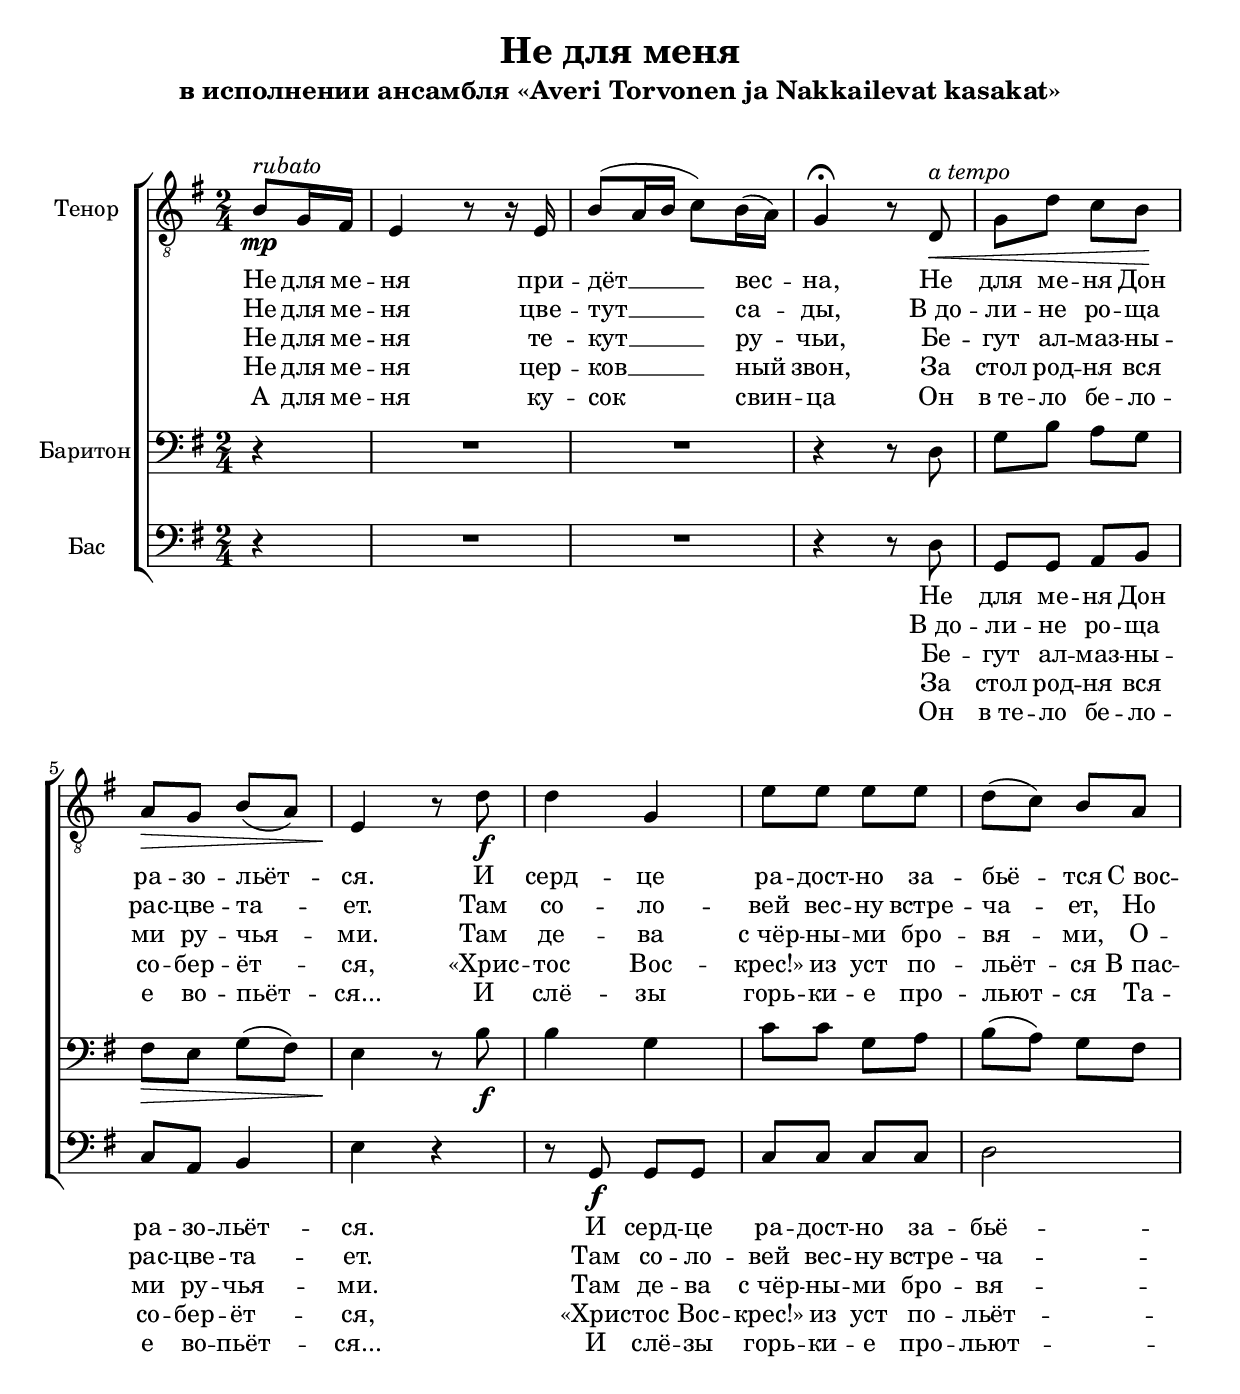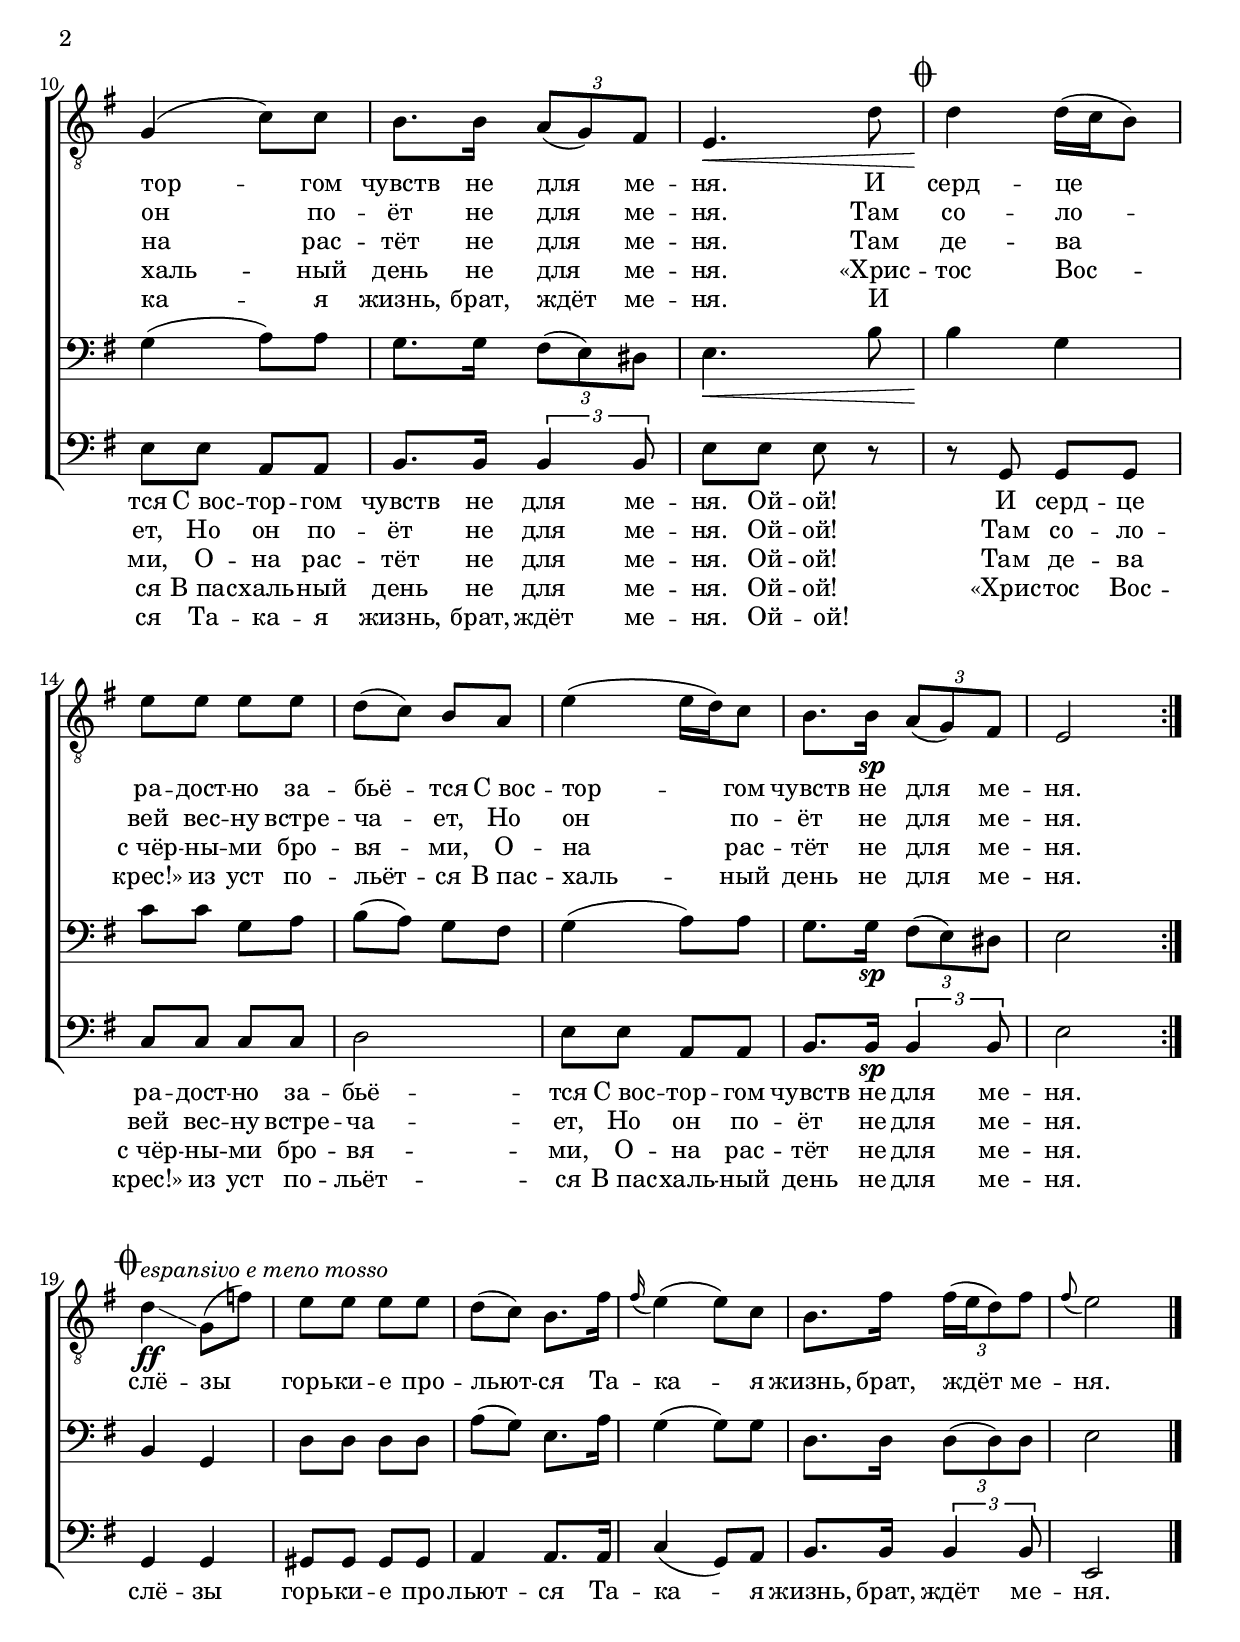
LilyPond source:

\version "2.14.2"
\pointAndClickOff

\header {
  title = "Не для меня"
  subtitle = "в исполнении ансамбля «Averi Torvonen ja Nakkailevat kasakat»"
%  composer = "Säveltäjä"
%  poet = "Sanoittaja"
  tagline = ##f
}

globals = { \key e \minor \time 2/4 }

tenor = \relative c' {
  \partial 4
  b8\mp^\markup {\italic rubato }
  g16 fis16 | e4 r8 r16 e16 | b'8 ( a16 b16 c8) b16( a16) g4\fermata r8 % intro
  d\<^\markup {\italic "a tempo" } | g d' c b\! | a\> g b( a) | e4\! r8 % verse
  d'8\f|d4 g,4|e'8 e e e|d( c) b a g4( c8) c8|b8. b16 \times 2/3 {a8( g8) fis8}|e4.\< % chorus 
  d'8  | \mark \markup {\musicglyph #"scripts.coda"} d4\! d16( c16 b8)|e8 e e e|d( c) b a e'4( e16 d16) c8|b8. b16\sp \times 2/3 {a8( g8) fis8}|e2 % chorus
}

%TODO esitysohjeet isolla + ekan säkeistö unisono?
tenorEnding = \relative c' {
  \mark \markup {\musicglyph #"scripts.coda" } 
  d4^\markup{\italic {espansivo e meno mosso}}\!\ff\glissando g,8( f'8) |e8 e e e|d( c) b8. fis'16 |\appoggiatura fis e4( e8) c8|b8. fis'16 \times 2/3 {fis16( e16 d8) fis8}|\appoggiatura fis e2 \bar "|."
}

barytone = \relative c {
  \partial 4 r4
  R2*2 r4 r8 d | g b a g | fis\> e g( fis) | e4\! r8 % verse
  b'8\f|b4 g4|c8 c g a|b( a) g fis|g4( a8) a8|g8. g16 \times 2/3 {fis8( e8) dis8}|e4.\< % chorus
  b'8|b4\! g4|c8 c g a|b( a) g fis|g4( a8) a8|g8. g16\sp \times 2/3 {fis8( e8) dis8}|e2 % chorus
}

barytoneEnding = \relative c {
  b4\! g4|d'8 d d d|a'8( g8) e8. a16|g4( g8) g8|d8. d16 \times 2/3 {d8( d8) d8}|e2 
}

bass = 	\relative c {
  \partial 4 r4
  R2*2 r4 r8 d8|g,8 g a b|c a b4|e4 r4 % verse
  r8 g,8\f g g|c8 c c c|d2|e8 e8 a,8 a8|b8. b16 \times 2/3 {b4 b8}|e8 e8 e8 r8 % chorus
  r8 g,8 g g|c8 c c c|d2|e8 e8 a,8 a8|b8. b16\sp \times 2/3 {b4 b8}|e2 % chorus
}

bassEnding = \relative c {
  g4 g|gis8 gis gis gis|a4 a8. a16|c4( g8) a8 |b8. b16 \times 2/3 {b4 b8}|e,2 
}

%TODO fraasien alkukirjaimet ym.
introOne = \lyricmode { Не для ме -- ня при -- дёт __ вес -- на, }
verseOne = \lyricmode { Не для ме -- ня  Дон ра -- зо -- льёт -- ся. }
chorusOne = \lyricmode {
  И серд -- це ра -- дост -- но за -- бьё -- тся 
  С_вос -- тор -- гом чувств не для ме -- ня.
}

introTwo = \lyricmode { Не для ме -- ня цве -- тут __ са -- ды, }
verseTwo = \lyricmode { В_до -- ли -- не ро -- ща рас -- цве -- та -- ет. }
chorusTwo = \lyricmode { 
  Там со -- ло -- вей вес -- ну встре -- ча -- ет, 
  Но он по -- ёт не для ме -- ня.
}

introThree = \lyricmode { Не для ме -- ня те -- кут __ ру -- чьи, }
verseThree = \lyricmode { Бе -- гут ал -- маз -- ны -- ми ру -- чья -- ми. }
chorusThree = \lyricmode { 
  Там де -- ва с_чёр -- ны -- ми бро -- вя -- ми,
  О -- на рас -- тёт не для ме -- ня.
}

introFour = \lyricmode { Не для ме -- ня цер -- ков __ ный звон, }
verseFour = \lyricmode { За стол род -- ня вся со -- бер -- ёт -- ся, }
chorusFour = \lyricmode { 
  «Хрис -- тос Вос -- крес!» из уст по -- льёт -- ся
  В_пас -- халь -- ный день не для ме -- ня.
}

introFive = \lyricmode { А для ме -- ня ку -- сок свин -- ца }
verseFive = \lyricmode { Он в_те -- ло бе -- ло -- е во -- пьёт -- ся... }
chorusFive = \lyricmode {
  слё -- зы горь -- ки -- е про -- льют -- ся 
  Та -- ка -- я жизнь, брат, ждёт ме -- ня.
}

hoi = \lyricmode { Ой -- ой! }
skipit = \lyricmode { _ _ _ _ _ _ _ _ _ _ _ _ _ _ _ _ }

\score {
  \new ChoirStaff <<
    \new Staff << 
      \set Staff.instrumentName = "Тенор"
      \set Staff.midiInstrument = "choir aahs"
      \new Voice = "Tenor" { \clef "treble_8" \globals \repeat volta 4 \tenor \break \tenorEnding }
      \new Lyrics \lyricsto "Tenor" {	\introOne \verseOne \chorusOne \chorusOne}
      \new Lyrics \lyricsto "Tenor" {	\introTwo \verseTwo \chorusTwo \chorusTwo}
      \new Lyrics \lyricsto "Tenor" {	\introThree \verseThree \chorusThree \chorusThree}
      \new Lyrics \lyricsto "Tenor" {	\introFour \verseFour \chorusFour \chorusFour}
      \new Lyrics \lyricsto "Tenor" {	\introFive \verseFive И \chorusFive И \skipit \chorusFive}
    >>
    \new Staff << 
      \set Staff.instrumentName = "Баритон"
      \set Staff.midiInstrument = "choir aahs"
      \new Voice = "Barytone" { \clef bass \globals \barytone \barytoneEnding}
    >>
    \new Staff << 
      \set Staff.instrumentName = "Бас"
      \set Staff.midiInstrument = "choir aahs"
      \new Voice = "Bass" { \clef bass \globals \bass \bassEnding}
      \new Lyrics \lyricsto "Bass" {  \verseOne \chorusOne \hoi \chorusOne }
      \new Lyrics \lyricsto "Bass" {  \verseTwo \chorusTwo \hoi \chorusTwo }
      \new Lyrics \lyricsto "Bass" {  \verseThree \chorusThree \hoi \chorusThree }
      \new Lyrics \lyricsto "Bass" {  \verseFour \chorusFour \hoi \chorusFour }
      \new Lyrics \lyricsto "Bass" {  \verseFive И \chorusFive \hoi \skipit _ \chorusFive }
    >> 
  >>
  \midi {}
  \layout {}
} 

\paper {
  ragged-bottom = ##t
  markup-system-spacing #'padding = #5  % between title and staff group
  system-system-spacing #'padding = #5 % between staff groups
}

